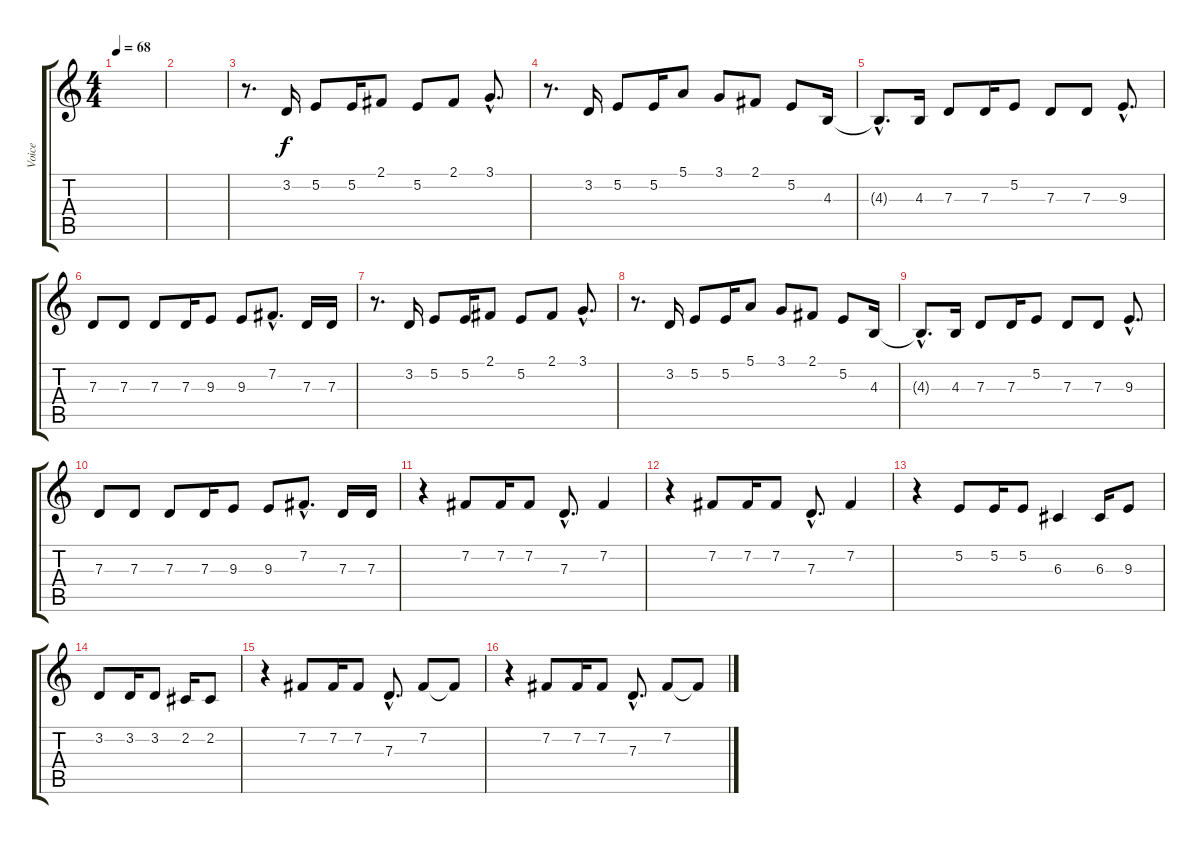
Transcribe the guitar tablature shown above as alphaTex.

\track ("Voice" "Voice") {instrument fx5brightness}
\staff {score tabs}
\tuning (E4 B3 G3 D3 A2 E2) {hide}
\ts (4 4)
\tempo 68
\clef g2
\ks c
|
|
r.8{d} 3.2.16 5.2.8 5.2.16 2.1.8 5.2.8 2.1.8 3.1{hac}.8{d} |
r.8{d} 3.2.16 5.2.8 5.2.16 5.1.8 3.1.8 2.1.8 5.2.8 4.3.16 |
4.3{hac t}.8{d} 4.3.16 7.3.8 7.3.16 5.2.8 7.3.8 7.3.8 9.3{hac}.8{d} |
7.3.8 7.3.8 7.3.8 7.3.16 9.3.8 9.3.8 7.2{hac}.8{d} 7.3.16 7.3.16 |
r.8{d} 3.2.16 5.2.8 5.2.16 2.1.8 5.2.8 2.1.8 3.1{hac}.8{d} |
r.8{d} 3.2.16 5.2.8 5.2.16 5.1.8 3.1.8 2.1.8 5.2.8 4.3.16 |
4.3{hac t}.8{d} 4.3.16 7.3.8 7.3.16 5.2.8 7.3.8 7.3.8 9.3{hac}.8{d} |
7.3.8 7.3.8 7.3.8 7.3.16 9.3.8 9.3.8 7.2{hac}.8{d} 7.3.16 7.3.16 |
r.4 7.2.8 7.2.16 7.2.8 7.3{hac}.8{d} 7.2.4 |
r.4 7.2.8 7.2.16 7.2.8 7.3{hac}.8{d} 7.2.4 |
r.4 5.2.8 5.2.16 5.2.8 6.3.4 6.3.16 9.3.8 |
3.2.8 3.2.16 3.2.8 2.2.16 2.2.8 |
r.4 7.2.8 7.2.16 7.2.8 7.3{hac}.8{d} 7.2.8 7.2{t}.8 |
r.4 7.2.8 7.2.16 7.2.8 7.3{hac}.8{d} 7.2.8 7.2{t}.8
